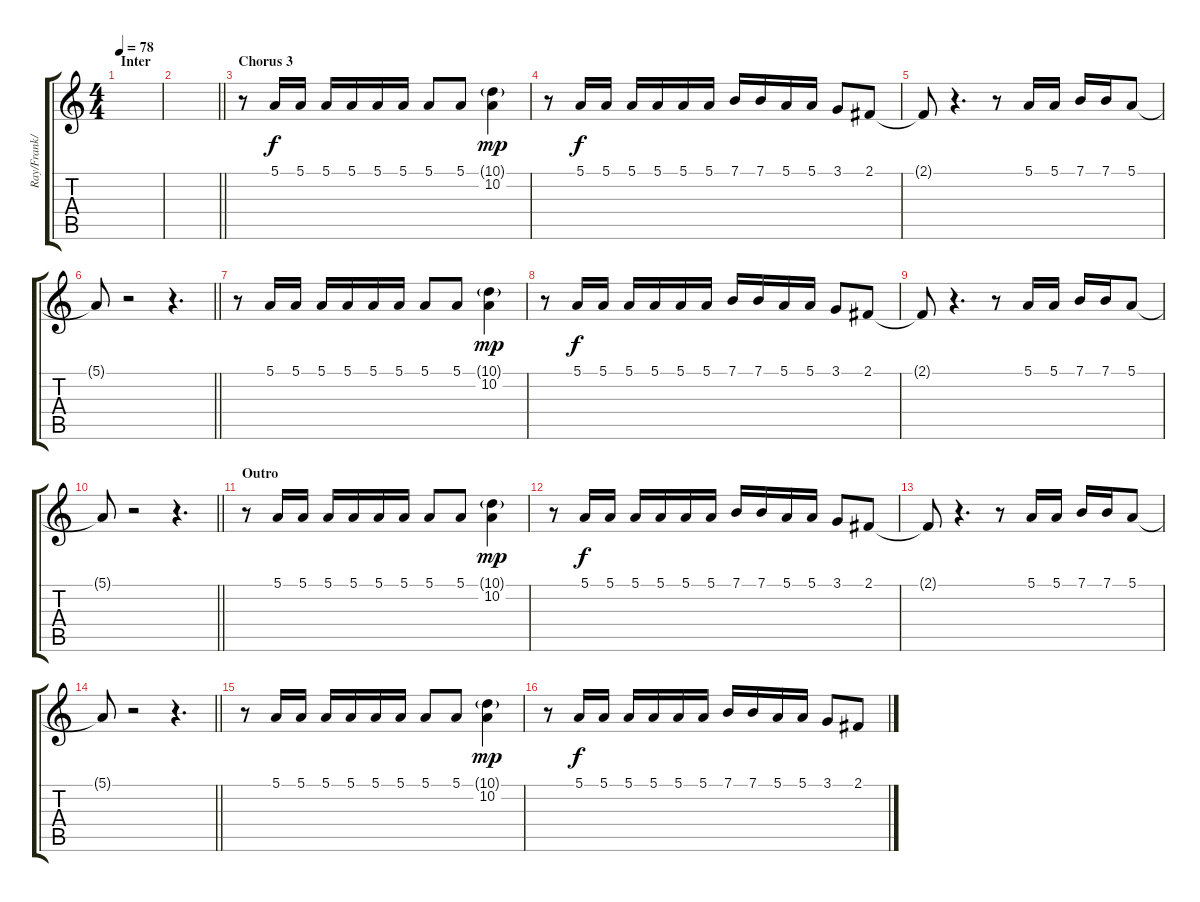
\track ("Ray/Frank/James [Backup Vocals]" "Ray/Frank/") {instrument harmonica}
\staff {score tabs}
\tuning (E4 B3 G3 D3 A2 E2) {hide}
\ts (4 4)
\section ("" "Inter")
\tempo 78
\clef g2
\ks c
|
\barLineRight lightlight
|
\section ("" "Chorus 3")
r.8{volume 14 balance 9} 5.1.16 5.1.16 5.1.16 5.1.16 5.1.16 5.1.16 5.1.8 5.1.8 (10.1{g} 10.2).4{dy mp} |
r.8 5.1.16{dy f} 5.1.16 5.1.16 5.1.16 5.1.16 5.1.16 7.1.16 7.1.16 5.1.16 5.1.16 3.1.8 2.1.8 |
2.1{t}.8 r.4{d} r.8 5.1.16 5.1.16 7.1.16 7.1.16 5.1.8 |
\barLineRight lightlight
5.1{t}.8 r.2 r.4{d} |
r.8 5.1.16 5.1.16 5.1.16 5.1.16 5.1.16 5.1.16 5.1.8 5.1.8 (10.1{g} 10.2).4{dy mp} |
r.8 5.1.16{dy f} 5.1.16 5.1.16 5.1.16 5.1.16 5.1.16 7.1.16 7.1.16 5.1.16 5.1.16 3.1.8 2.1.8 |
2.1{t}.8 r.4{d} r.8 5.1.16 5.1.16 7.1.16 7.1.16 5.1.8 |
\barLineRight lightlight
5.1{t}.8 r.2 r.4{d} |
\section ("" "Outro")
r.8{volume 14 balance 9} 5.1.16 5.1.16 5.1.16 5.1.16 5.1.16 5.1.16 5.1.8 5.1.8 (10.1{g} 10.2).4{dy mp} |
r.8 5.1.16{dy f} 5.1.16 5.1.16 5.1.16 5.1.16 5.1.16 7.1.16 7.1.16 5.1.16 5.1.16 3.1.8 2.1.8 |
2.1{t}.8 r.4{d} r.8 5.1.16 5.1.16 7.1.16 7.1.16 5.1.8 |
\barLineRight lightlight
5.1{t}.8 r.2 r.4{d} |
r.8 5.1.16 5.1.16 5.1.16 5.1.16 5.1.16 5.1.16 5.1.8 5.1.8 (10.1{g} 10.2).4{dy mp} |
r.8 5.1.16{dy f} 5.1.16 5.1.16 5.1.16 5.1.16 5.1.16 7.1.16 7.1.16 5.1.16 5.1.16 3.1.8 2.1.8
